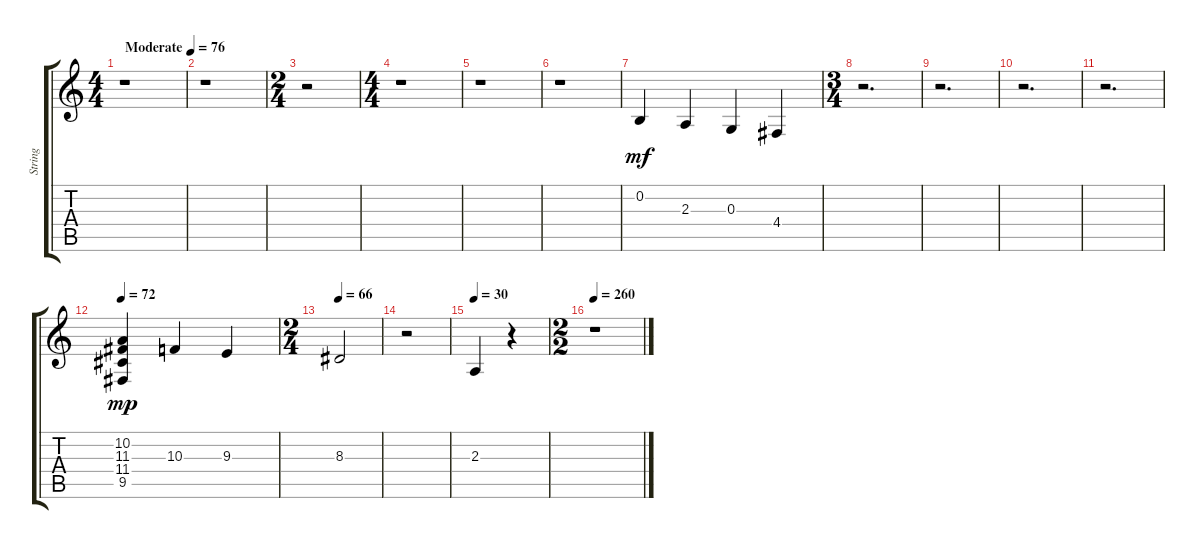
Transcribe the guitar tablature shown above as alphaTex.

\track ("String " "String ") {instrument stringensemble1}
\staff {score tabs}
\tuning (E4 B3 G3 D3 A2 E2) {hide}
\ts (4 4)
\tempo (76 "Moderate")
\clef g2
\ks c
r.1{dy mf instrument stringensemble1} |
r.1 |
\ts (2 4)
r.2 |
\ts (4 4)
r.1 |
r.1 |
r.1 |
0.2.4 2.3.4 0.3.4 4.4.4 |
\ts (3 4)
r.2{d} |
r.2{d} |
r.2{d} |
r.2{d} |
\tempo 72
(10.2 11.3 11.4 9.5).4{dy mp} 10.3.4 9.3.4 |
\ts (2 4)
\tempo 66
8.3.2 |
r.2 |
\tempo 30
2.3.4 r.4 |
\ts (2 2)
\tempo 260
r.1
